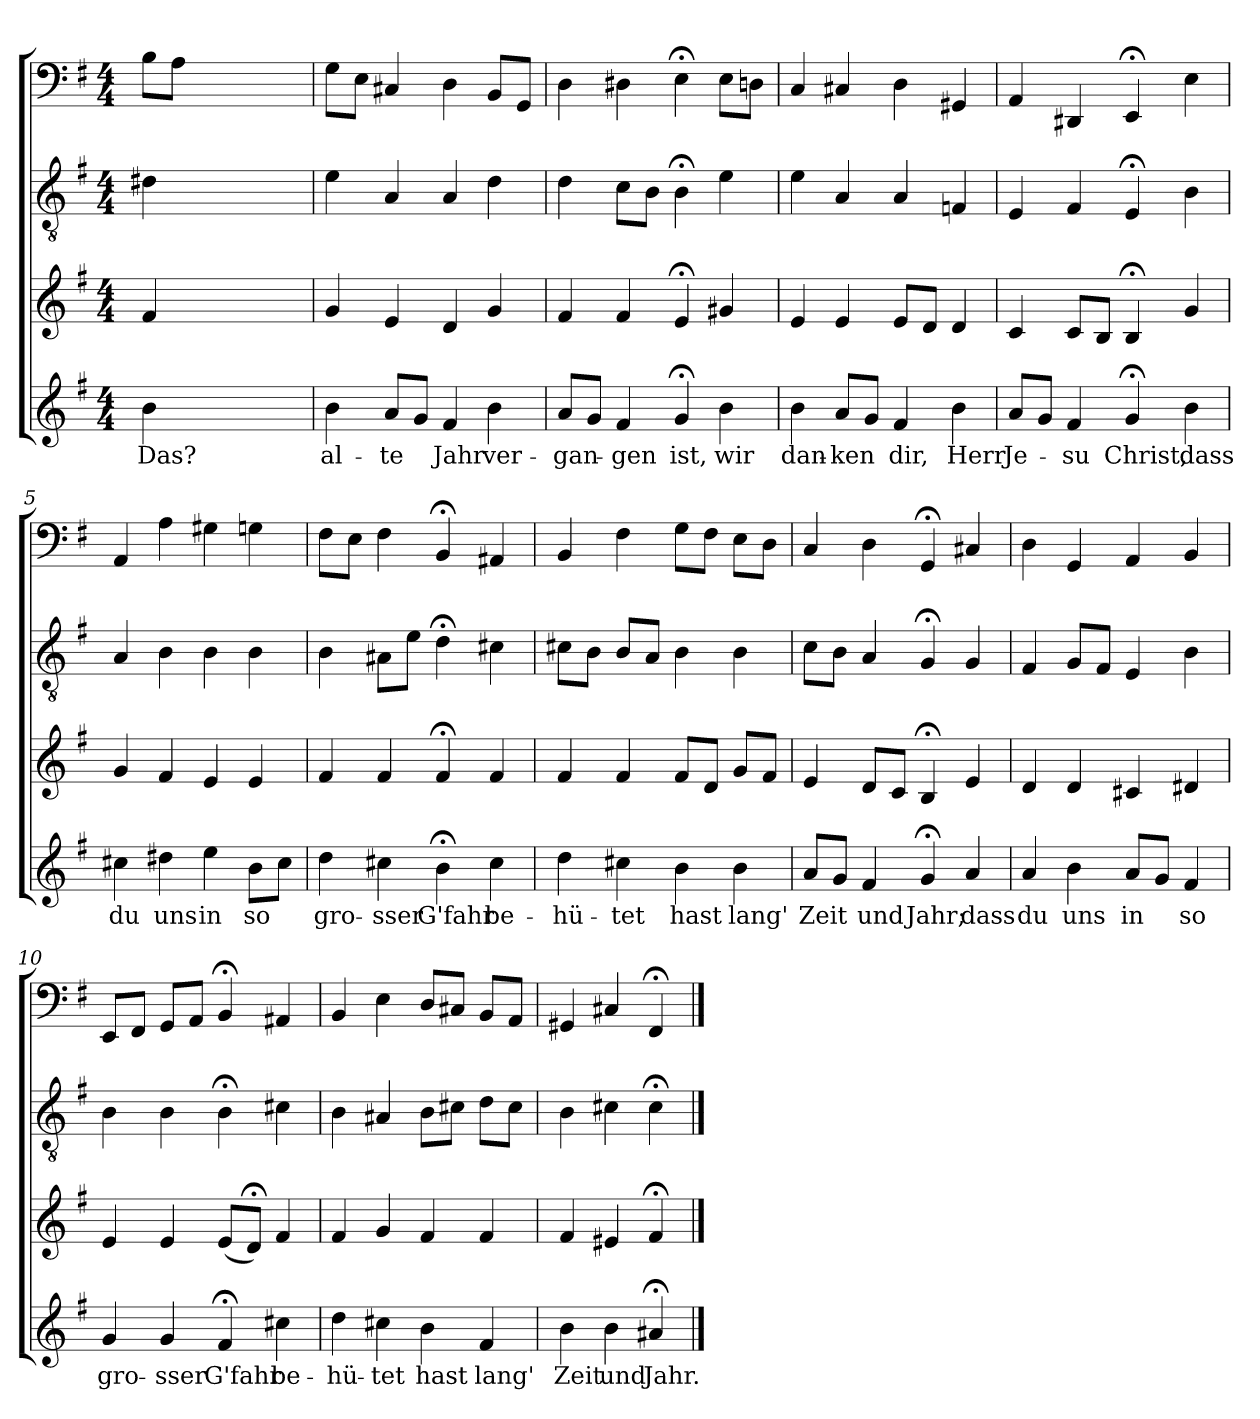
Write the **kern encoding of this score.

**kern	**text	**kern	**kern	**kern
*part4	*part4	*part3	*part2	*part1
*staff4	*staff4	*staff3	*staff2	*staff1
*clefG2	*	*clefG2	*clefGv2	*clefF4
*k[f#]	*	*k[f#]	*k[f#]	*k[f#]
*e:	*	*e:	*e:	*e:
*M4/4	*	*M4/4	*M4/4	*M4/4
=	=	=	=	=
4b\	Das?	4f#/	4d#X\	8B\L
.	.	.	.	8A\J
2ryy	.	2ryy	2ryy	2ryy
4ryy	.	4ryy	4ryy	4ryy
=1	=1	=1	=1	=1
4b\	al-	4g/	4e\	8G\L
.	.	.	.	8E\J
8a/L	-te	4e/	4A/	4C#X/
8g/J	.	.	.	.
4f#/	Jahr	4d/	4A/	4D\
4b\	ver-	4g/	4d\	8BB/L
.	.	.	.	8GG/J
=2	=2	=2	=2	=2
8a/L	-gan-	4f#/	4d\	4D\
8g/J	.	.	.	.
4f#/	-gen	4f#/	8c\L	4D#X\
.	.	.	8B\J	.
4g;</	ist,	4e;</	4B;<\	4E;<\
4b\	wir	4g#X/	4e\	8E\L
.	.	.	.	8Dn\J
=3	=3	=3	=3	=3
4b\	dan-	4e/	4e\	4C/
8a/L	-ken	4e/	4A/	4C#X/
8g/J	.	.	.	.
4f#/	dir,	8e/L	4A/	4D\
.	.	8d/J	.	.
4b\	Herr	4d/	4Fn/	4GG#X/
=4	=4	=4	=4	=4
8a/L	Je-	4c/	4E/	4AA/
8g/J	.	.	.	.
4f#/	-su	8c/L	4F#/	4DD#X/
.	.	8B/J	.	.
4g;</	Christ,	4B;</	4E;</	4EE;</
4b\	dass	4g/	4B\	4E\
=5	=5	=5	=5	=5
4cc#X\	du	4g/	4A/	4AA/
4dd#X\	uns	4f#/	4B\	4A\
4ee\	in	4e/	4B\	4G#X\
8b\L	so	4e/	4B\	4Gn\
8cc#\J	.	.	.	.
=6	=6	=6	=6	=6
4dd\	gro-	4f#/	4B\	8F#\L
.	.	.	.	8E\J
4cc#X\	-sser	4f#/	8A#X\L	4F#\
.	.	.	8e\J	.
4b;<\	G'fahr	4f#;</	4d;<\	4BB;</
4cc#\	be-	4f#/	4c#X\	4AA#X/
=7	=7	=7	=7	=7
4dd\	-hü-	4f#/	8c#X\L	4BB/
.	.	.	8B\J	.
4cc#X\	-tet	4f#/	8B/L	4F#\
.	.	.	8A/J	.
4b\	hast	8f#/L	4B\	8G\L
.	.	8d/J	.	8F#\J
4b\	lang'	8g/L	4B\	8E\L
.	.	8f#/J	.	8D\J
=8	=8	=8	=8	=8
8a/L	Zeit	4e/	8c\L	4C/
8g/J	.	.	8B\J	.
4f#/	und	8d/L	4A/	4D\
.	.	8c/J	.	.
4g;</	Jahr;	4B;</	4G;</	4GG;</
4a/	dass	4e/	4G/	4C#X/
=9	=9	=9	=9	=9
4a/	du	4d/	4F#/	4D\
4b\	uns	4d/	8G/L	4GG/
.	.	.	8F#/J	.
8a/L	in	4c#X/	4E/	4AA/
8g/J	.	.	.	.
4f#/	so	4d#X/	4B\	4BB/
=10	=10	=10	=10	=10
4g/	gro-	4e/	4B\	8EE/L
.	.	.	.	8FF#/J
4g/	-sser	4e/	4B\	8GG/L
.	.	.	.	8AA/J
4f#;</	G'fahr	(8e/L	4B;<\	4BB;</
.	.	8d;</J)	.	.
4cc#X\	be-	4f#/	4c#X\	4AA#X/
=11	=11	=11	=11	=11
4dd\	-hü-	4f#/	4B\	4BB/
4cc#X\	-tet	4g/	4A#X/	4E\
4b\	hast	4f#/	8B\L	8D/L
.	.	.	8c#X\J	8C#X/J
4f#/	lang'	4f#/	8d\L	8BB/L
.	.	.	8c#\J	8AA/J
=12	=12	=12	=12	=12
4b\	Zeit	4f#/	4B\	4GG#X/
4b\	und	4e#X/	4c#X\	4C#X/
4a#X;</	Jahr.	4f#;</	4c#;<\	4FF#;</
==	==	==	==	==
*-	*-	*-	*-	*-
